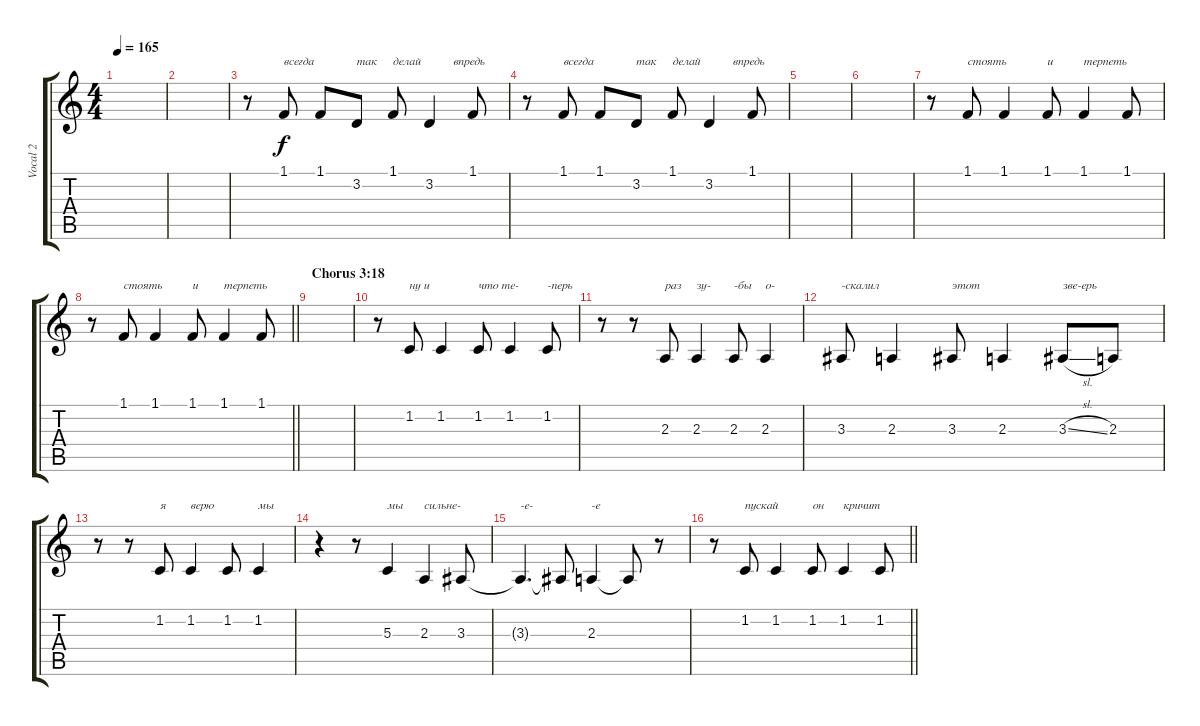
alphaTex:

\track ("Vocal 2" "Vocal 2") {instrument altosax}
\staff {score tabs}
\tuning (E4 B3 G3 D3 A2 E2) {hide}
\ts (4 4)
\tempo 165
\clef g2
\ks c
|
|
r.8 1.1.8{txt "всегда"} 1.1.8 3.2.8{txt "так"} 1.1.8{txt "делай"} 3.2.4{txt "        впредь"} 1.1.8 |
r.8 1.1.8{txt "всегда"} 1.1.8 3.2.8{txt "так"} 1.1.8{txt "делай"} 3.2.4{txt "        впредь"} 1.1.8 |
|
|
r.8 1.1.8{txt "стоять"} 1.1.4 1.1.8{txt "и"} 1.1.4{txt "терпеть"} 1.1.8 |
\barLineRight lightlight
r.8 1.1.8{txt "стоять"} 1.1.4 1.1.8{txt "и"} 1.1.4{txt "терпеть"} 1.1.8 |
\section ("" "Chorus 3:18")
|
r.8 1.2.8{txt "ну и"} 1.2.4 1.2.8{txt "что те-"} 1.2.4 1.2.8{txt "-перь"} |
r.8 r.8 2.3.8{txt "раз"} 2.3.4{txt "зу-"} 2.3.8{txt "-бы"} 2.3.4{txt "о-"} |
3.3.8{txt "-скалил"} 2.3.4 3.3.8{txt "этот"} 2.3.4 3.3{sl}.8{txt "зве-ерь"} 2.3.8 |
r.8 r.8 1.2.8{txt "я"} 1.2.4{txt "верю"} 1.2.8 1.2.4{txt "мы"} |
r.4 r.8 5.3.4{txt "мы"} 2.3.4{txt "сильне-"} 3.3.8 |
3.3{t}.4{d txt "-е-"} 3.3{t}.8 2.3.4{txt "-е"} 2.3{t}.8 r.8 |
\barLineRight lightlight
r.8 1.2.8{txt "пускай"} 1.2.4 1.2.8{txt "он"} 1.2.4{txt "кричит"} 1.2.8
